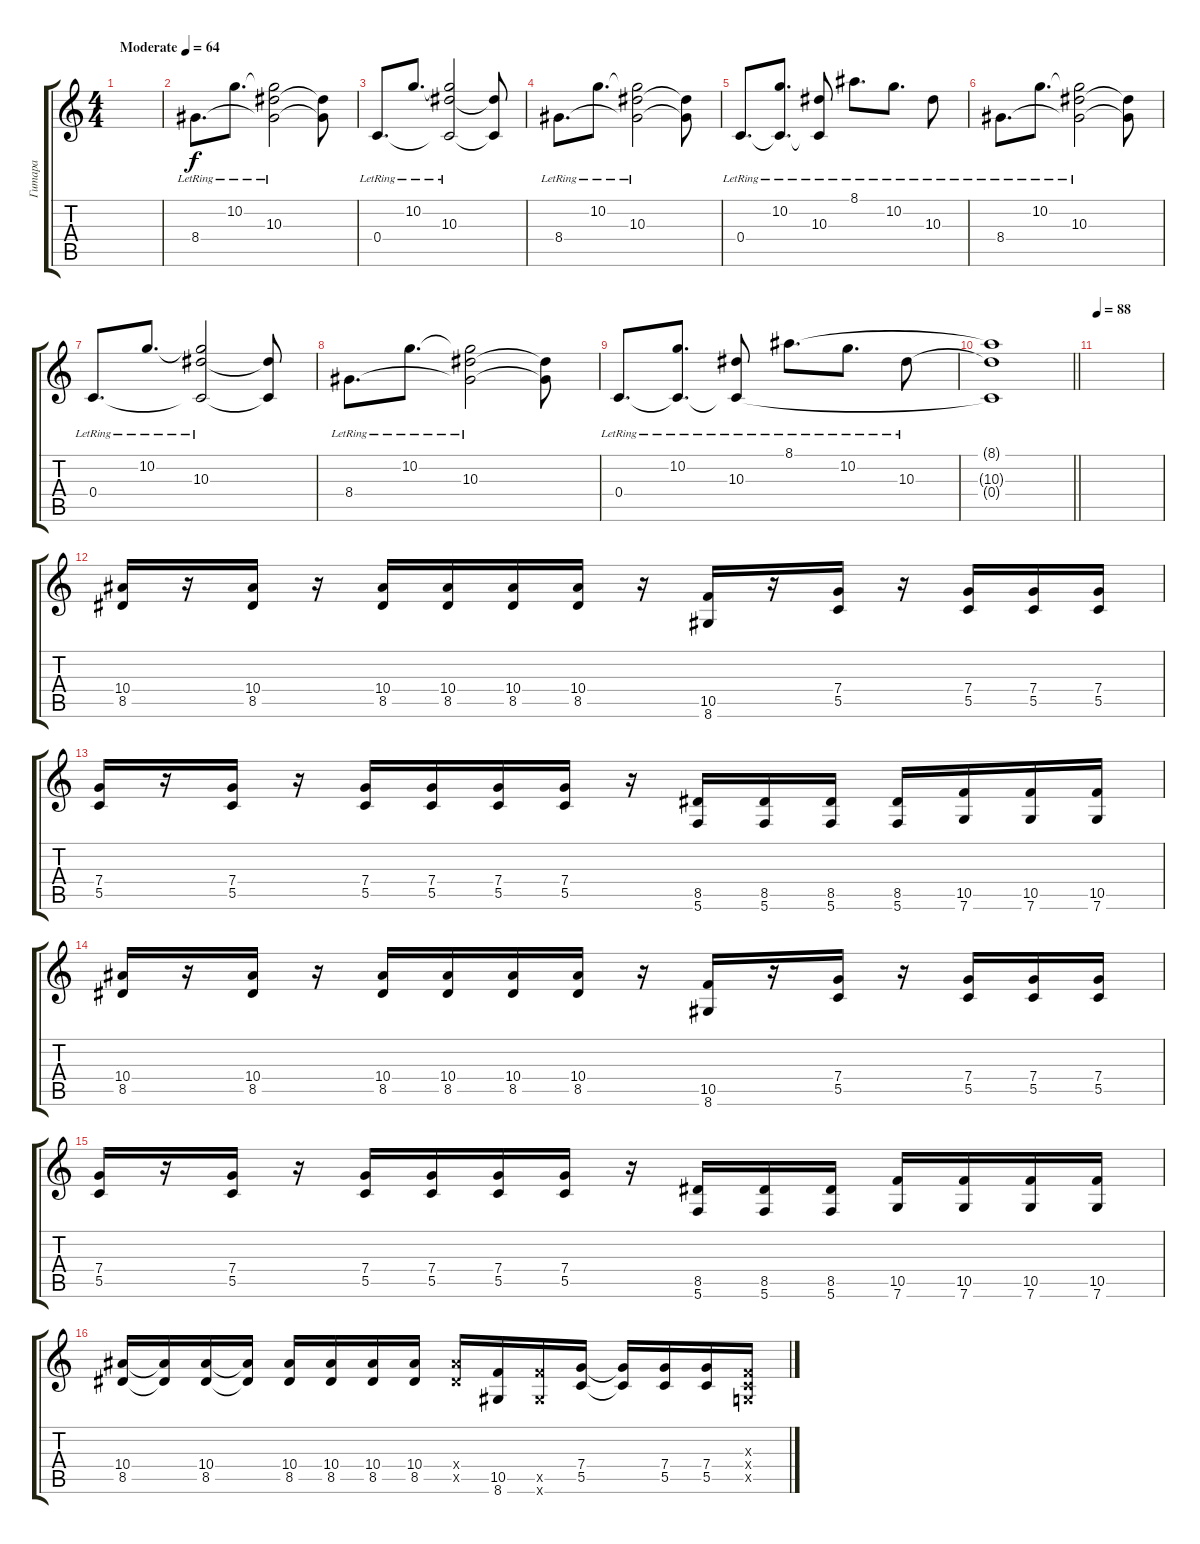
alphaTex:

\track ("Гитара " "Гитара ") {instrument electricguitarclean}
\staff {score tabs}
\tuning (D4 A3 F3 C3 G2 C2) {hide}
\ts (4 4)
\tempo (64 "Moderate")
\clef g2
\ks c
|
8.4{lr}.8{d} 10.2{lr}.8{d} (10.2{t} 10.3{lr} 8.4{t}).2 (10.3{t} 8.4{t}).8 |
0.4{lr}.8{d} 10.2{lr}.8{d} (10.2{t} 10.3{lr} 0.4{t}).2 (10.3{t} 0.4{t}).8 |
8.4{lr}.8{d} 10.2{lr}.8{d} (10.2{t} 10.3{lr} 8.4{t}).2 (10.3{t} 8.4{t}).8 |
0.4{lr}.8{d} (10.2{lr} 0.4{t}).8{d} (10.3{lr} 0.4{t}).8 8.1{lr}.8{d} 10.2{lr}.8{d} 10.3{lr}.8 |
8.4{lr}.8{d} 10.2{lr}.8{d} (10.2{t} 10.3{lr} 8.4{t}).2 (10.3{t} 8.4{t}).8 |
0.4{lr}.8{d} 10.2{lr}.8{d} (10.2{t} 10.3{lr} 0.4{t}).2 (10.3{t} 0.4{t}).8 |
8.4{lr}.8{d} 10.2{lr}.8{d} (10.2{t} 10.3{lr} 8.4{t}).2 (10.3{t} 8.4{t}).8 |
0.4{lr}.8{d} (10.2{lr} 0.4{t}).8{d} (10.3{lr} 0.4{t}).8 8.1{lr}.8{d} 10.2{lr}.8{d} 10.3{lr}.8 |
\barLineRight lightlight
(8.1{t} 10.3{t} 0.4{t}).1 |
\tempo 88
|
(10.4 8.5).16 r.16 (10.4 8.5).16 r.16 (10.4 8.5).16 (10.4 8.5).16 (10.4 8.5).16 (10.4 8.5).16 r.16 (10.5 8.6).16 r.16 (7.4 5.5).16 r.16 (7.4 5.5).16 (7.4 5.5).16 (7.4 5.5).16 |
(7.4 5.5).16 r.16 (7.4 5.5).16 r.16 (7.4 5.5).16 (7.4 5.5).16 (7.4 5.5).16 (7.4 5.5).16 r.16 (8.5 5.6).16 (8.5 5.6).16 (8.5 5.6).16 (8.5 5.6).16 (10.5 7.6).16 (10.5 7.6).16 (10.5 7.6).16 |
(10.4 8.5).16 r.16 (10.4 8.5).16 r.16 (10.4 8.5).16 (10.4 8.5).16 (10.4 8.5).16 (10.4 8.5).16 r.16 (10.5 8.6).16 r.16 (7.4 5.5).16 r.16 (7.4 5.5).16 (7.4 5.5).16 (7.4 5.5).16 |
(7.4 5.5).16 r.16 (7.4 5.5).16 r.16 (7.4 5.5).16 (7.4 5.5).16 (7.4 5.5).16 (7.4 5.5).16 r.16 (8.5 5.6).16 (8.5 5.6).16 (8.5 5.6).16 (10.5 7.6).16{instrument distortionguitar} (10.5 7.6).16 (10.5 7.6).16 (10.5 7.6).16 |
(10.4 8.5).16 (10.4{t} 8.5{t}).16 (10.4 8.5).16 (10.4{t} 8.5{t}).16 (10.4 8.5).16 (10.4 8.5).16 (10.4 8.5).16 (10.4 8.5).16 (10.4{x} 8.5{x}).16 (10.5 8.6).16 (10.5{x} 8.6{x}).16 (7.4 5.5).16 (7.4{t} 5.5{t}).16 (7.4 5.5).16 (7.4 5.5).16 (0.3{x} 0.4{x} 0.5{x}).16
